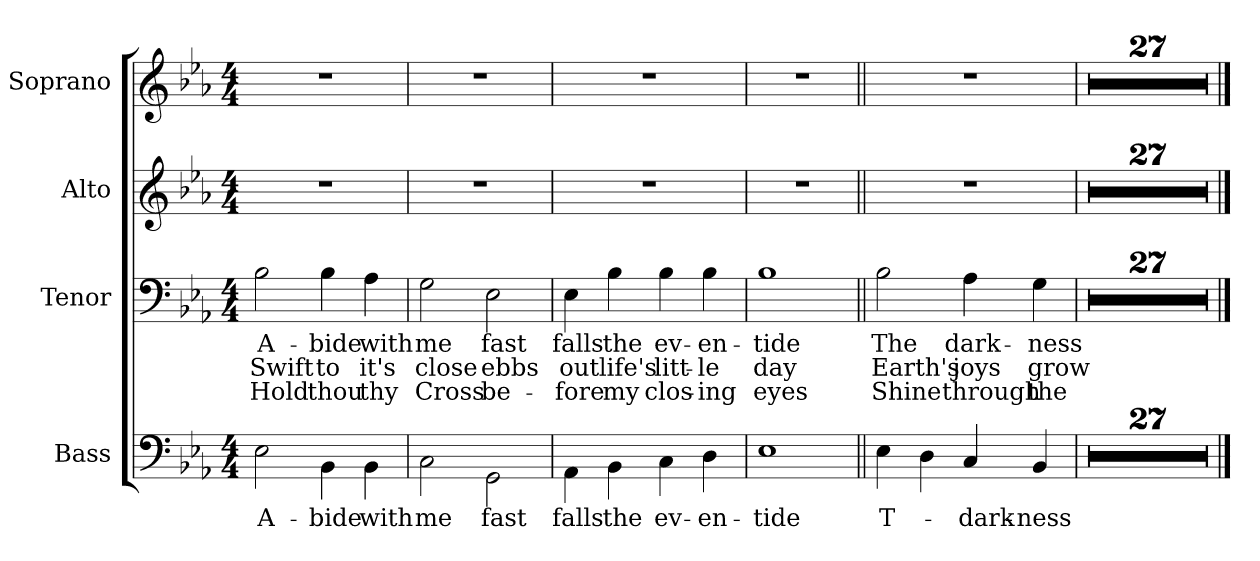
**kern	**text	**kern	**text	**text	**text	**kern	**kern
*part4	*part4	*part3	*part3	*part3	*part3	*part2	*part1
*staff4	*staff4	*staff3	*staff3	*staff3	*staff3	*staff2	*staff1
*I"Bass	*	*I"Tenor	*	*	*	*I"Alto	*I"Soprano
*I'B	*	*I'T	*	*	*	*I'A	*I'S
*clefF4	*	*clefF4	*	*	*	*clefG2	*clefG2
*k[b-e-a-]	*	*k[b-e-a-]	*	*	*	*k[b-e-a-]	*k[b-e-a-]
*M4/4	*	*M4/4	*	*	*	*M4/4	*M4/4
=1	=1	=1	=1	=1	=1	=1	=1
!	!LO:LY:b	!	!LO:LY:b	!LO:LY:b	!LO:LY:b	!	!
2E-\	A-	2B-\	A-	Swift	Hold	1r	1r
!	!LO:LY:b	!	!LO:LY:b	!LO:LY:b	!LO:LY:b	!	!
4BB-\	-bide	4B-\	-bide	to	thou	.	.
!	!LO:LY:b	!	!LO:LY:b	!LO:LY:b	!LO:LY:b	!	!
4BB-\	with	4A-\	with	it's	thy	.	.
=2	=2	=2	=2	=2	=2	=2	=2
!	!LO:LY:b	!	!LO:LY:b	!LO:LY:b	!LO:LY:b	!	!
2C\	me	2G\	me	close	Cross	1r	1r
!	!LO:LY:b	!	!LO:LY:b	!LO:LY:b	!LO:LY:b	!	!
2GG\	fast	2E-\	fast	ebbs	be-	.	.
=3	=3	=3	=3	=3	=3	=3	=3
!	!LO:LY:b	!	!LO:LY:b	!LO:LY:b	!LO:LY:b	!	!
4AA-\	falls	4E-\	falls	out	-fore	1r	1r
!	!LO:LY:b	!	!LO:LY:b	!LO:LY:b	!LO:LY:b	!	!
4BB-\	the	4B-\	the	life's	my	.	.
!	!LO:LY:b	!	!LO:LY:b	!LO:LY:b	!LO:LY:b	!	!
4C\	ev-	4B-\	ev-	litt-	clos-	.	.
!	!LO:LY:b	!	!LO:LY:b	!LO:LY:b	!LO:LY:b	!	!
4D\	-en-	4B-\	-en-	-le	-ing	.	.
=4	=4	=4	=4	=4	=4	=4	=4
!	!LO:LY:b	!	!LO:LY:b	!LO:LY:b	!LO:LY:b	!	!
1E-	-tide	1B-	-tide	day	eyes	1r	1r
=5||	=5||	=5||	=5||	=5||	=5||	=5||	=5||
!	!LO:LY:b	!	!LO:LY:b	!LO:LY:b	!LO:LY:b	!	!
4E-\	T-	2B-\	The	Earth's	Shine	1r	1r
4D\	.	.	.	.	.	.	.
!	!LO:LY:b	!	!LO:LY:b	!LO:LY:b	!LO:LY:b	!	!
4C/	dark-	4A-\	dark-	joys	through	.	.
!	!LO:LY:b	!	!LO:LY:b	!LO:LY:b	!LO:LY:b	!	!
4BB-/	-ness	4G\	-ness	grow	the	.	.
=6	=6	=6	=6	=6	=6	=6	=6
1r	.	1r	.	.	.	1r	1r
=7	=7	=7	=7	=7	=7	=7	=7
1r	.	1r	.	.	.	1r	1r
=8	=8	=8	=8	=8	=8	=8	=8
1r	.	1r	.	.	.	1r	1r
=9	=9	=9	=9	=9	=9	=9	=9
1r	.	1r	.	.	.	1r	1r
=10	=10	=10	=10	=10	=10	=10	=10
1r	.	1r	.	.	.	1r	1r
=11	=11	=11	=11	=11	=11	=11	=11
1r	.	1r	.	.	.	1r	1r
!!LO:LB:g=z
=12	=12	=12	=12	=12	=12	=12	=12
1r	.	1r	.	.	.	1r	1r
=13	=13	=13	=13	=13	=13	=13	=13
1r	.	1r	.	.	.	1r	1r
=14	=14	=14	=14	=14	=14	=14	=14
1r	.	1r	.	.	.	1r	1r
=15	=15	=15	=15	=15	=15	=15	=15
1r	.	1r	.	.	.	1r	1r
=16	=16	=16	=16	=16	=16	=16	=16
1r	.	1r	.	.	.	1r	1r
=17	=17	=17	=17	=17	=17	=17	=17
1r	.	1r	.	.	.	1r	1r
=18	=18	=18	=18	=18	=18	=18	=18
1r	.	1r	.	.	.	1r	1r
=19	=19	=19	=19	=19	=19	=19	=19
1r	.	1r	.	.	.	1r	1r
=20	=20	=20	=20	=20	=20	=20	=20
1r	.	1r	.	.	.	1r	1r
=21	=21	=21	=21	=21	=21	=21	=21
1r	.	1r	.	.	.	1r	1r
=22	=22	=22	=22	=22	=22	=22	=22
1r	.	1r	.	.	.	1r	1r
=23	=23	=23	=23	=23	=23	=23	=23
1r	.	1r	.	.	.	1r	1r
=24	=24	=24	=24	=24	=24	=24	=24
1r	.	1r	.	.	.	1r	1r
=25	=25	=25	=25	=25	=25	=25	=25
1r	.	1r	.	.	.	1r	1r
=26	=26	=26	=26	=26	=26	=26	=26
1r	.	1r	.	.	.	1r	1r
=27	=27	=27	=27	=27	=27	=27	=27
1r	.	1r	.	.	.	1r	1r
=28	=28	=28	=28	=28	=28	=28	=28
1r	.	1r	.	.	.	1r	1r
=29	=29	=29	=29	=29	=29	=29	=29
1r	.	1r	.	.	.	1r	1r
=30	=30	=30	=30	=30	=30	=30	=30
1r	.	1r	.	.	.	1r	1r
=31	=31	=31	=31	=31	=31	=31	=31
1r	.	1r	.	.	.	1r	1r
=32	=32	=32	=32	=32	=32	=32	=32
1r	.	1r	.	.	.	1r	1r
==	==	==	==	==	==	==	==
*-	*-	*-	*-	*-	*-	*-	*-
